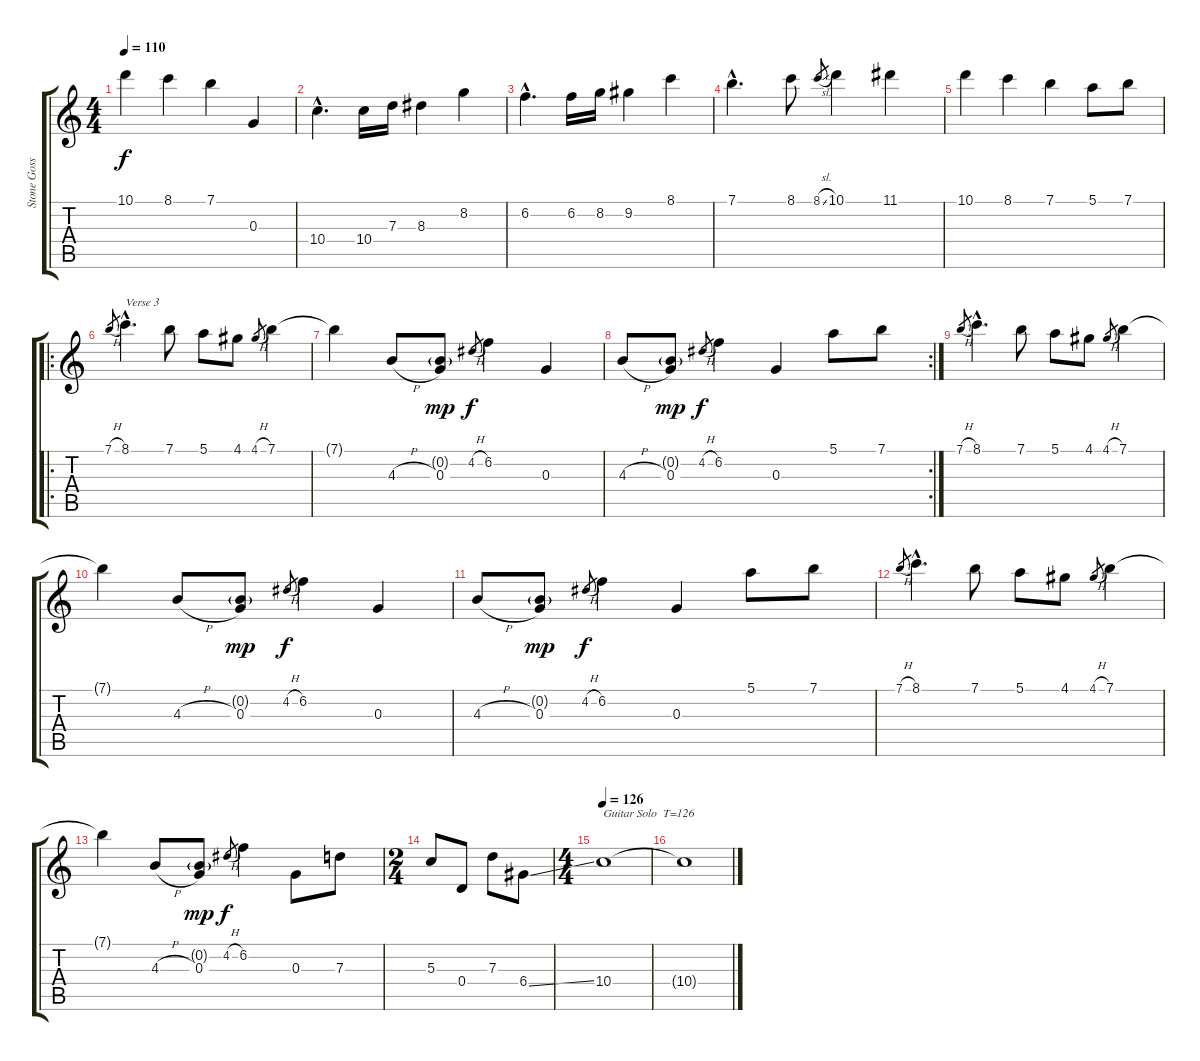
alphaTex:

\track ("Stone Gossard" "Stone Goss") {instrument electricguitarclean}
\staff {score tabs}
\tuning (E4 B3 G3 D3 A2 E2) {hide}
\ts (4 4)
\tempo 110
\clef g2
\ks c
10.1.4{dy f} 8.1.4 7.1.4 0.3.4 |
10.4{hac}.4{d} 10.4.16 7.3.16 8.3.4 8.2.4 |
6.2{hac}.4{d} 6.2.16 8.2.16 9.2.4 8.1.4 |
7.1{hac}.4{d} 8.1.8 8.1{sl}.8{gr} 10.1.4 11.1.4 |
10.1.4 8.1.4 7.1.4 5.1.8 7.1.8 |
\ro
7.1{h}.8{gr} 8.1{hac}.4{d txt "Verse 3"} 7.1.8 5.1.8 4.1.8 4.1{h}.8{gr} 7.1.4 |
7.1{t}.4 4.3{h}.8 (0.2{g} 0.3).8{dy mp} 4.2{h}.8{gr dy f} 6.2.4 0.3.4 |
\rc 2
4.3{h}.8 (0.2{g} 0.3).8{dy mp} 4.2{h}.8{gr dy f} 6.2.4 0.3.4 5.1.8 7.1.8 |
7.1{h}.8{gr} 8.1{hac}.4{d} 7.1.8 5.1.8 4.1.8 4.1{h}.8{gr} 7.1.4 |
7.1{t}.4 4.3{h}.8 (0.2{g} 0.3).8{dy mp} 4.2{h}.8{gr dy f} 6.2.4 0.3.4 |
4.3{h}.8 (0.2{g} 0.3).8{dy mp} 4.2{h}.8{gr dy f} 6.2.4 0.3.4 5.1.8 7.1.8 |
7.1{h}.8{gr} 8.1{hac}.4{d} 7.1.8 5.1.8 4.1.8 4.1{h}.8{gr} 7.1.4 |
7.1{t}.4 4.3{h}.8 (0.2{g} 0.3).8{dy mp} 4.2{h}.8{gr dy f} 6.2.4 0.3.8 7.3.8 |
\ts (2 4)
5.3.8 0.4.8 7.3.8 6.4{ss}.8 |
\ts (4 4)
\tempo 126
10.4.1{txt "Guitar Solo  T=126"} |
10.4{t}.1
